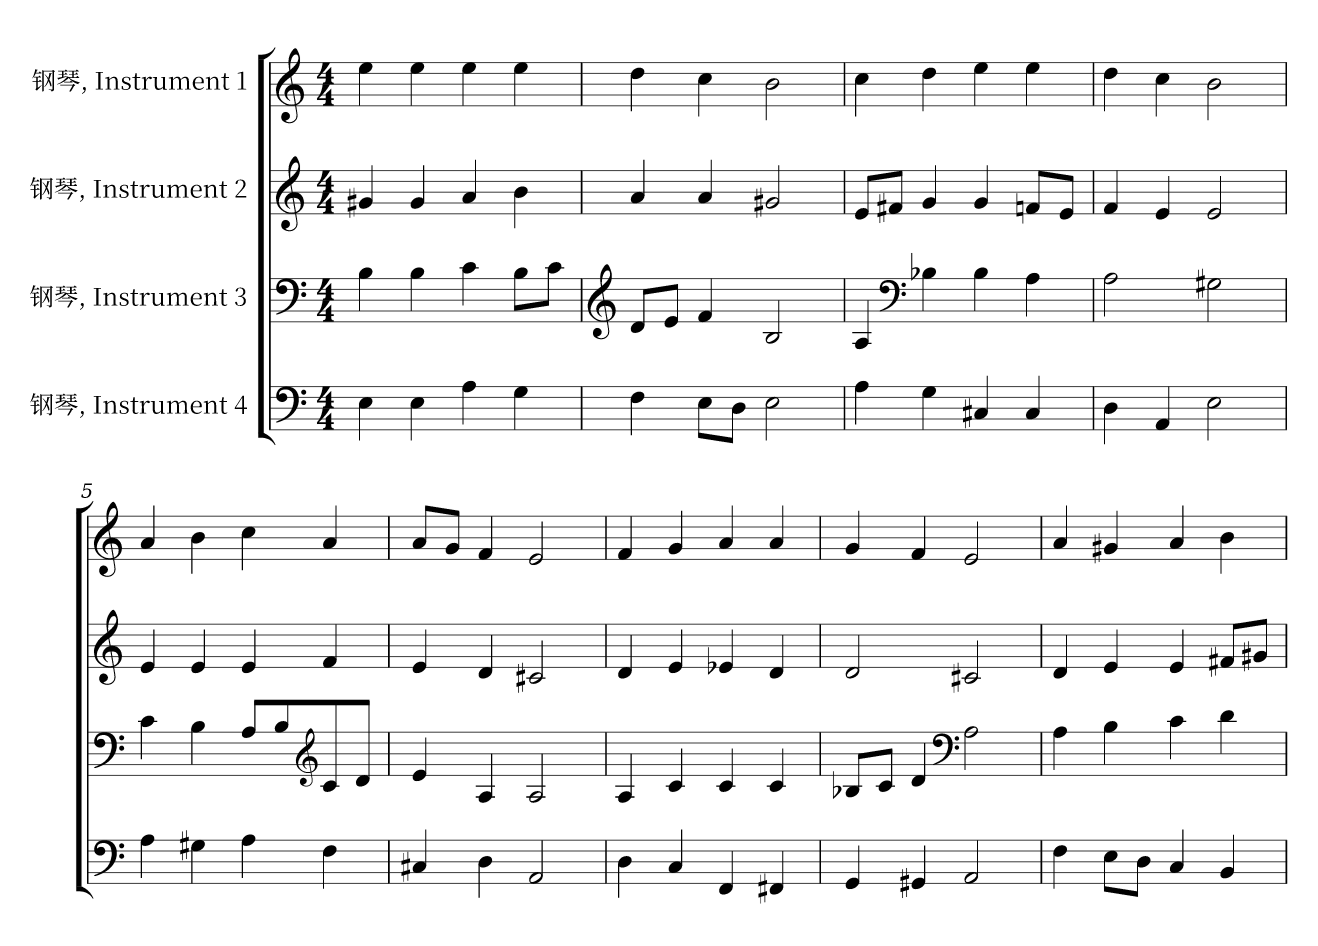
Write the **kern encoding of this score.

**kern	**kern	**kern	**kern
*part4	*part3	*part2	*part1
*staff4	*staff3	*staff2	*staff1
*I"钢琴, Instrument 4	*I"钢琴, Instrument 3	*I"钢琴, Instrument 2	*I"钢琴, Instrument 1
*clefF4	*clefF4	*clefG2	*clefG2
*k[]	*k[]	*k[]	*k[]
*M4/4	*M4/4	*M4/4	*M4/4
*MM96	*MM96	*MM96	*MM96
=1	=1	=1	=1
4E\	4B\	4g#X/	4ee\
4E\	4B\	4g#/	4ee\
4A\	4c\	4a/	4ee\
4G\	8B\L	4b\	4ee\
.	8c\J	.	.
=2	=2	=2	=2
*	*clefG2	*	*
4F\	8d/L	4a/	4dd\
.	8e/J	.	.
8E\L	4f/	4a/	4cc\
8D\J	.	.	.
2E\	2B/	2g#X/	2b\
=3	=3	=3	=3
4A\	4A/	8e/L	4cc\
.	.	8f#X/J	.
*	*clefF4	*	*
4G\	4B-X\	4g/	4dd\
4C#X/	4B-\	4g/	4ee\
4C#/	4A\	8fn/L	4ee\
.	.	8e/J	.
=4	=4	=4	=4
4D\	2A\	4f/	4dd\
4AA/	.	4e/	4cc\
2E\	2G#X\	2e/	2b\
!!LO:LB:g=z
=5	=5	=5	=5
4A\	4c\	4e/	4a/
4G#X\	4B\	4e/	4b\
4A\	8A/L	4e/	4cc\
.	8B/	.	.
*	*clefG2	*	*
4F\	8c/	4f/	4a/
.	8d/J	.	.
=6	=6	=6	=6
4C#X/	4e/	4e/	8a/L
.	.	.	8g/J
4D\	4A/	4d/	4f/
2AA/	2A/	2c#X/	2e/
=7	=7	=7	=7
4D\	4A/	4d/	4f/
4C/	4c/	4e/	4g/
4FF/	4c/	4e-X/	4a/
4FF#X/	4c/	4d/	4a/
=8	=8	=8	=8
4GG/	8B-X/L	2d/	4g/
.	8c/J	.	.
4GG#X/	4d/	.	4f/
*	*clefF4	*	*
2AA/	2A\	2c#X/	2e/
=9	=9	=9	=9
4F\	4A\	4d/	4a/
8E\L	4B\	4e/	4g#X/
8D\J	.	.	.
4C/	4c\	4e/	4a/
4BB/	4d\	8f#X/L	4b\
.	.	8g#X/J	.
=	=	=	=
*-	*-	*-	*-
